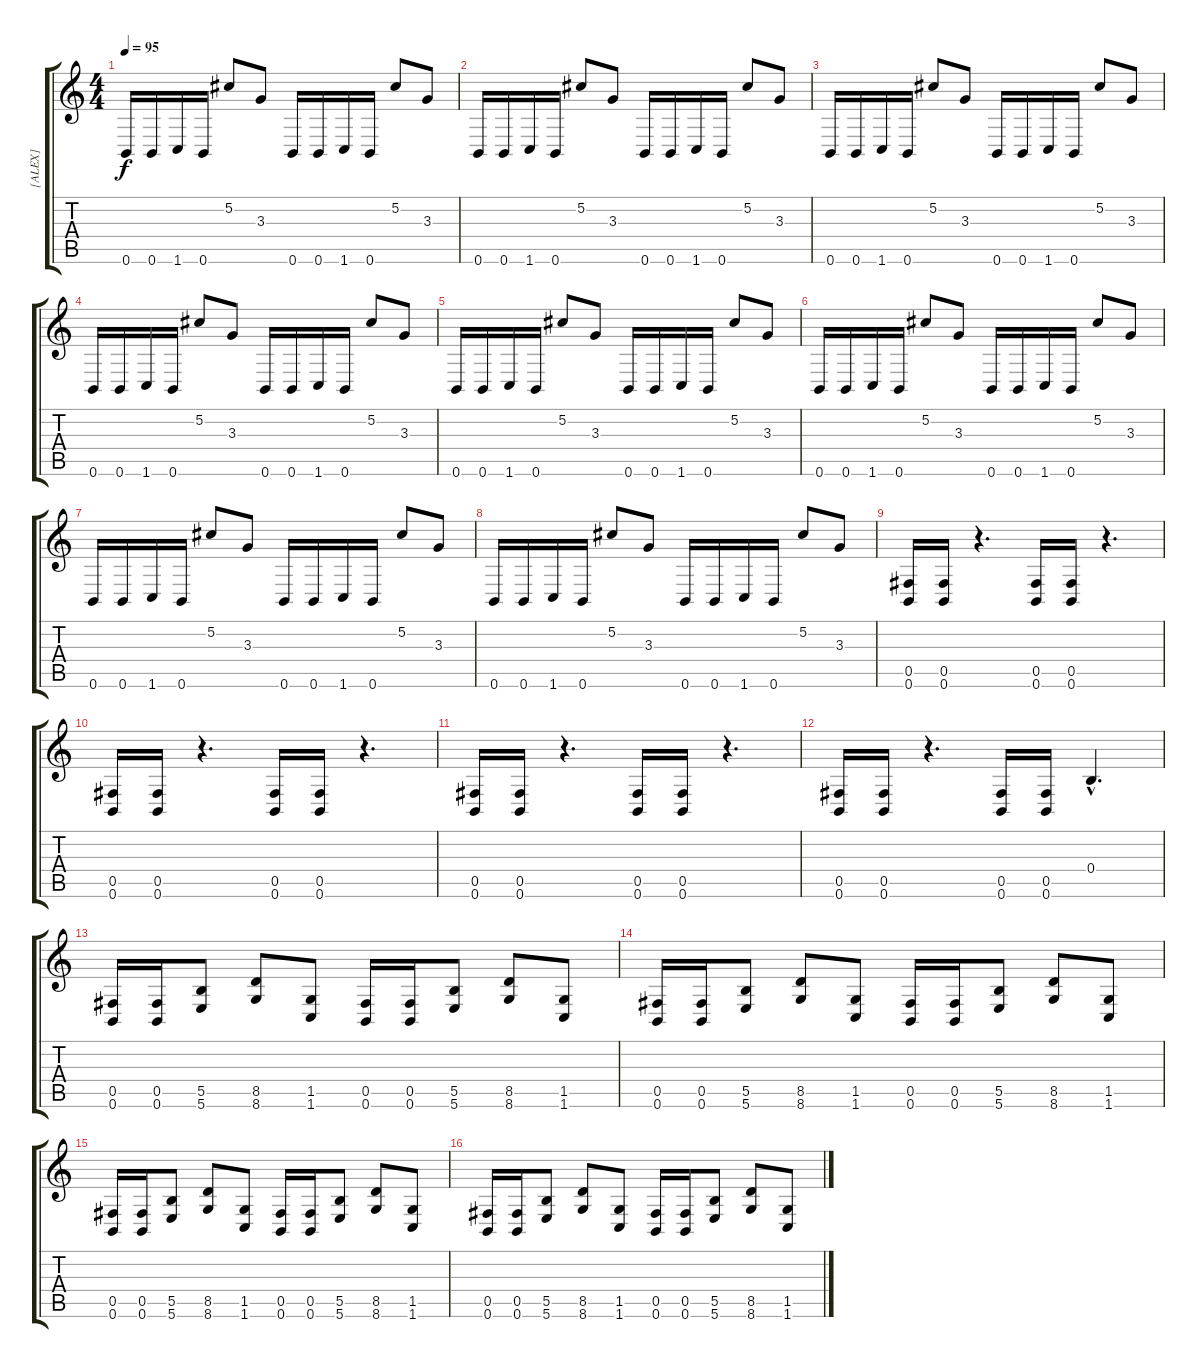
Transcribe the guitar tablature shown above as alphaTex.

\track ("[ALEX]" "[ALEX]") {instrument distortionguitar}
\staff {score tabs}
\tuning (Db4 Ab3 E3 B2 Gb2 B1) {hide}
\ts (4 4)
\tempo 95
\clef g2
\ks c
0.6.16{dy f} 0.6.16 1.6.16 0.6.16 5.2.8 3.3.8 0.6.16 0.6.16 1.6.16 0.6.16 5.2.8 3.3.8 |
0.6.16 0.6.16 1.6.16 0.6.16 5.2.8 3.3.8 0.6.16 0.6.16 1.6.16 0.6.16 5.2.8 3.3.8 |
0.6.16 0.6.16 1.6.16 0.6.16 5.2.8 3.3.8 0.6.16 0.6.16 1.6.16 0.6.16 5.2.8 3.3.8 |
0.6.16 0.6.16 1.6.16 0.6.16 5.2.8 3.3.8 0.6.16 0.6.16 1.6.16 0.6.16 5.2.8 3.3.8 |
0.6.16 0.6.16 1.6.16 0.6.16 5.2.8 3.3.8 0.6.16 0.6.16 1.6.16 0.6.16 5.2.8 3.3.8 |
0.6.16 0.6.16 1.6.16 0.6.16 5.2.8 3.3.8 0.6.16 0.6.16 1.6.16 0.6.16 5.2.8 3.3.8 |
0.6.16 0.6.16 1.6.16 0.6.16 5.2.8 3.3.8 0.6.16 0.6.16 1.6.16 0.6.16 5.2.8 3.3.8 |
0.6.16 0.6.16 1.6.16 0.6.16 5.2.8 3.3.8 0.6.16 0.6.16 1.6.16 0.6.16 5.2.8 3.3.8 |
(0.5 0.6).16 (0.5 0.6).16 r.4{d} (0.5 0.6).16 (0.5 0.6).16 r.4{d} |
(0.5 0.6).16 (0.5 0.6).16 r.4{d} (0.5 0.6).16 (0.5 0.6).16 r.4{d} |
(0.5 0.6).16 (0.5 0.6).16 r.4{d} (0.5 0.6).16 (0.5 0.6).16 r.4{d} |
(0.5 0.6).16 (0.5 0.6).16 r.4{d} (0.5 0.6).16 (0.5 0.6).16 0.4{hac}.4{d} |
(0.5 0.6).16 (0.5 0.6).16 (5.5 5.6).8 (8.5 8.6).8 (1.5 1.6).8 (0.5 0.6).16 (0.5 0.6).16 (5.5 5.6).8 (8.5 8.6).8 (1.5 1.6).8 |
(0.5 0.6).16 (0.5 0.6).16 (5.5 5.6).8 (8.5 8.6).8 (1.5 1.6).8 (0.5 0.6).16 (0.5 0.6).16 (5.5 5.6).8 (8.5 8.6).8 (1.5 1.6).8 |
(0.5 0.6).16 (0.5 0.6).16 (5.5 5.6).8 (8.5 8.6).8 (1.5 1.6).8 (0.5 0.6).16 (0.5 0.6).16 (5.5 5.6).8 (8.5 8.6).8 (1.5 1.6).8 |
(0.5 0.6).16 (0.5 0.6).16 (5.5 5.6).8 (8.5 8.6).8 (1.5 1.6).8 (0.5 0.6).16 (0.5 0.6).16 (5.5 5.6).8 (8.5 8.6).8 (1.5 1.6).8
